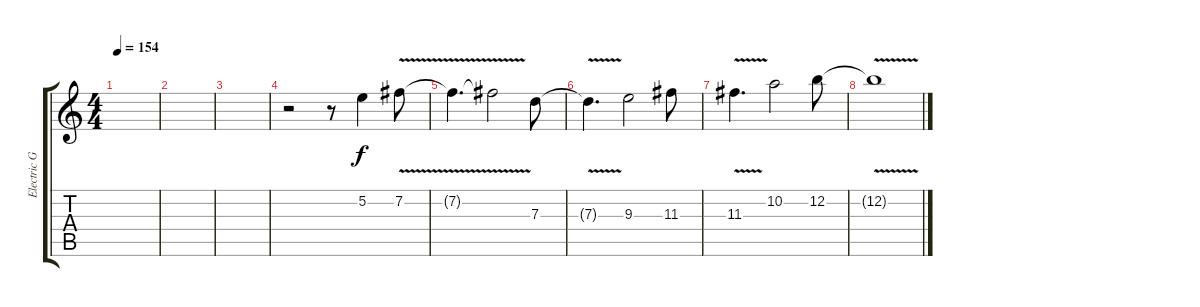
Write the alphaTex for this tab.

\track ("Electric Guitar" "Electric G") {instrument distortionguitar}
\staff {score tabs}
\tuning (E4 B3 G3 D3 A2 E2) {hide}
\ts (4 4)
\tempo 154
\clef g2
\ks c
|
|
|
r.2 r.8 5.2.4 7.2{v}.8 |
7.2{v t}.4{d} 7.2{v t}.2 7.3.8 |
7.3{v t}.4{d} 9.3.2 11.3.8 |
11.3{v}.4{d} 10.2.2 12.2.8 |
12.2{v t}.1
